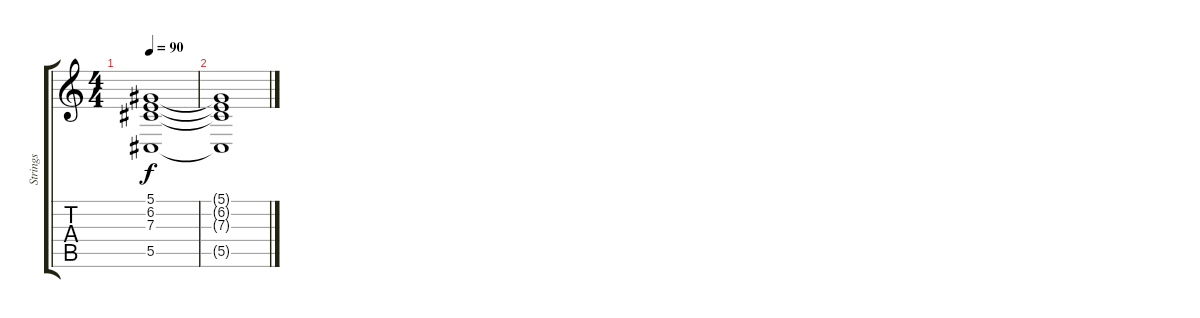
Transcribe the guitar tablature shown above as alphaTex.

\track ("Strings" "Strings") {instrument stringensemble1}
\staff {score tabs}
\tuning (Eb4 Bb3 Gb3 Db3 Ab2 Eb2) {hide}
\ts (4 4)
\tempo 90
\clef g2
\ks c
(5.1{t} 6.2{t} 7.3{t} 5.5{t}).1{dy f} |
(5.1{t} 6.2{t} 7.3{t} 5.5{t}).1
